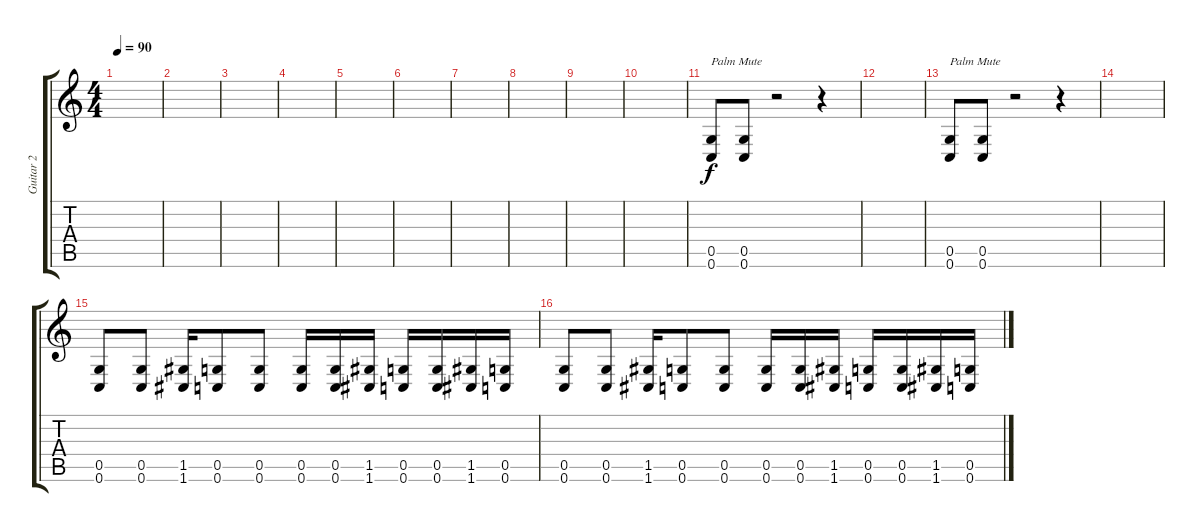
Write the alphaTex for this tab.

\track ("Guitar 2" "Guitar 2") {instrument distortionguitar}
\staff {score tabs}
\tuning (D4 A3 F3 C3 G2 C2) {hide}
\ts (4 4)
\tempo 90
\clef g2
\ks c
|
|
|
|
|
|
|
|
|
|
(0.5 0.6).8{txt "Palm Mute"} (0.5 0.6).8 r.2 r.4 |
|
(0.5 0.6).8{txt "Palm Mute"} (0.5 0.6).8 r.2 r.4 |
|
(0.5 0.6).8 (0.5 0.6).8 (1.5 1.6).16 (0.5 0.6).8 (0.5 0.6).8 (0.5 0.6).16 (0.5 0.6).16 (1.5 1.6).16 (0.5 0.6).16 (0.5 0.6).16 (1.5 1.6).16 (0.5 0.6).16 |
(0.5 0.6).8 (0.5 0.6).8 (1.5 1.6).16 (0.5 0.6).8 (0.5 0.6).8 (0.5 0.6).16 (0.5 0.6).16 (1.5 1.6).16 (0.5 0.6).16 (0.5 0.6).16 (1.5 1.6).16 (0.5 0.6).16
